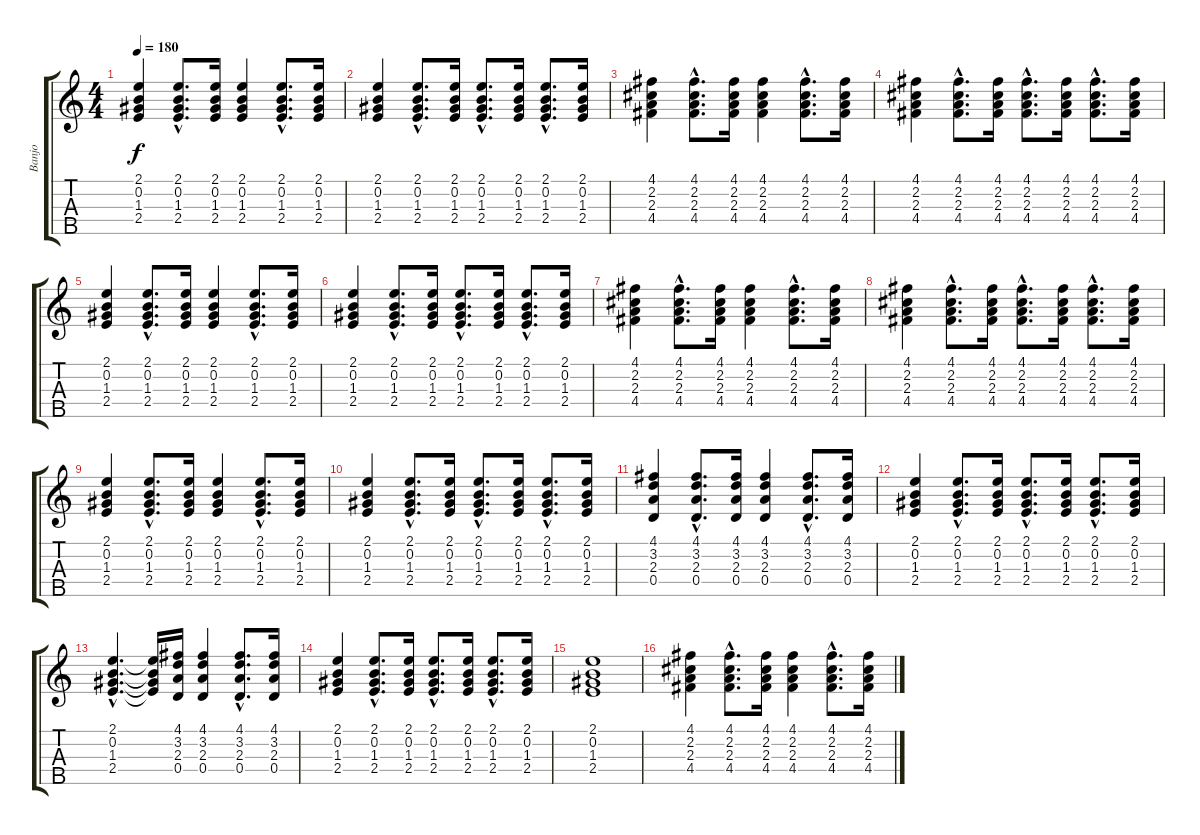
\track ("Banjo" "Banjo") {instrument banjo}
\staff {score tabs}
\tuning (D4 B3 G3 D3 G4) {hide}
\displaytranspose 12
\ts (4 4)
\tempo 180
\clef g2
\ks c
(2.1 0.2 1.3 2.4).4{dy f} (2.1{hac} 0.2{hac} 1.3{hac} 2.4{hac}).8{d} (2.1 0.2 1.3 2.4).16 (2.1 0.2 1.3 2.4).4 (2.1{hac} 0.2{hac} 1.3{hac} 2.4{hac}).8{d} (2.1 0.2 1.3 2.4).16 |
(2.1 0.2 1.3 2.4).4 (2.1{hac} 0.2{hac} 1.3{hac} 2.4{hac}).8{d} (2.1 0.2 1.3 2.4).16 (2.1{hac} 0.2{hac} 1.3{hac} 2.4{hac}).8{d} (2.1 0.2 1.3 2.4).16 (2.1{hac} 0.2{hac} 1.3{hac} 2.4{hac}).8{d} (2.1 0.2 1.3 2.4).16 |
(4.1 2.2 2.3 4.4).4 (4.1{hac} 2.2{hac} 2.3{hac} 4.4{hac}).8{d} (4.1 2.2 2.3 4.4).16 (4.1 2.2 2.3 4.4).4 (4.1{hac} 2.2{hac} 2.3{hac} 4.4{hac}).8{d} (4.1 2.2 2.3 4.4).16 |
(4.1 2.2 2.3 4.4).4 (4.1{hac} 2.2{hac} 2.3{hac} 4.4{hac}).8{d} (4.1 2.2 2.3 4.4).16 (4.1{hac} 2.2{hac} 2.3{hac} 4.4{hac}).8{d} (4.1 2.2 2.3 4.4).16 (4.1{hac} 2.2{hac} 2.3{hac} 4.4{hac}).8{d} (4.1 2.2 2.3 4.4).16 |
(2.1 0.2 1.3 2.4).4 (2.1{hac} 0.2{hac} 1.3{hac} 2.4{hac}).8{d} (2.1 0.2 1.3 2.4).16 (2.1 0.2 1.3 2.4).4 (2.1{hac} 0.2{hac} 1.3{hac} 2.4{hac}).8{d} (2.1 0.2 1.3 2.4).16 |
(2.1 0.2 1.3 2.4).4 (2.1{hac} 0.2{hac} 1.3{hac} 2.4{hac}).8{d} (2.1 0.2 1.3 2.4).16 (2.1{hac} 0.2{hac} 1.3{hac} 2.4{hac}).8{d} (2.1 0.2 1.3 2.4).16 (2.1{hac} 0.2{hac} 1.3{hac} 2.4{hac}).8{d} (2.1 0.2 1.3 2.4).16 |
(4.1 2.2 2.3 4.4).4 (4.1{hac} 2.2{hac} 2.3{hac} 4.4{hac}).8{d} (4.1 2.2 2.3 4.4).16 (4.1 2.2 2.3 4.4).4 (4.1{hac} 2.2{hac} 2.3{hac} 4.4{hac}).8{d} (4.1 2.2 2.3 4.4).16 |
(4.1 2.2 2.3 4.4).4 (4.1{hac} 2.2{hac} 2.3{hac} 4.4{hac}).8{d} (4.1 2.2 2.3 4.4).16 (4.1{hac} 2.2{hac} 2.3{hac} 4.4{hac}).8{d} (4.1 2.2 2.3 4.4).16 (4.1{hac} 2.2{hac} 2.3{hac} 4.4{hac}).8{d} (4.1 2.2 2.3 4.4).16 |
(2.1 0.2 1.3 2.4).4 (2.1{hac} 0.2{hac} 1.3{hac} 2.4{hac}).8{d} (2.1 0.2 1.3 2.4).16 (2.1 0.2 1.3 2.4).4 (2.1{hac} 0.2{hac} 1.3{hac} 2.4{hac}).8{d} (2.1 0.2 1.3 2.4).16 |
(2.1 0.2 1.3 2.4).4 (2.1{hac} 0.2{hac} 1.3{hac} 2.4{hac}).8{d} (2.1 0.2 1.3 2.4).16 (2.1{hac} 0.2{hac} 1.3{hac} 2.4{hac}).8{d} (2.1 0.2 1.3 2.4).16 (2.1{hac} 0.2{hac} 1.3{hac} 2.4{hac}).8{d} (2.1 0.2 1.3 2.4).16 |
(4.1 3.2 2.3 0.4).4 (4.1{hac} 3.2{hac} 2.3{hac} 0.4{hac}).8{d} (4.1 3.2 2.3 0.4).16 (4.1 3.2 2.3 0.4).4 (4.1{hac} 3.2{hac} 2.3{hac} 0.4{hac}).8{d} (4.1 3.2 2.3 0.4).16 |
(2.1 0.2 1.3 2.4).4 (2.1{hac} 0.2{hac} 1.3{hac} 2.4{hac}).8{d} (2.1 0.2 1.3 2.4).16 (2.1{hac} 0.2{hac} 1.3{hac} 2.4{hac}).8{d} (2.1 0.2 1.3 2.4).16 (2.1{hac} 0.2{hac} 1.3{hac} 2.4{hac}).8{d} (2.1 0.2 1.3 2.4).16 |
(2.1{hac} 0.2{hac} 1.3 2.4{hac}).4{d} (2.1{t} 0.2{t} 1.3{t} 2.4{t}).16 (4.1 3.2 2.3 0.4).16 (4.1 3.2 2.3 0.4).4 (4.1{hac} 3.2{hac} 2.3{hac} 0.4{hac}).8{d} (4.1 3.2 2.3 0.4).16 |
(2.1 0.2 1.3 2.4).4 (2.1{hac} 0.2{hac} 1.3{hac} 2.4{hac}).8{d} (2.1 0.2 1.3 2.4).16 (2.1{hac} 0.2{hac} 1.3{hac} 2.4{hac}).8{d} (2.1 0.2 1.3 2.4).16 (2.1{hac} 0.2{hac} 1.3{hac} 2.4{hac}).8{d} (2.1 0.2 1.3 2.4).16 |
(2.1 0.2 1.3 2.4).1 |
(4.1 2.2 2.3 4.4).4 (4.1{hac} 2.2{hac} 2.3{hac} 4.4{hac}).8{d} (4.1 2.2 2.3 4.4).16 (4.1 2.2 2.3 4.4).4 (4.1{hac} 2.2{hac} 2.3{hac} 4.4{hac}).8{d} (4.1 2.2 2.3 4.4).16
